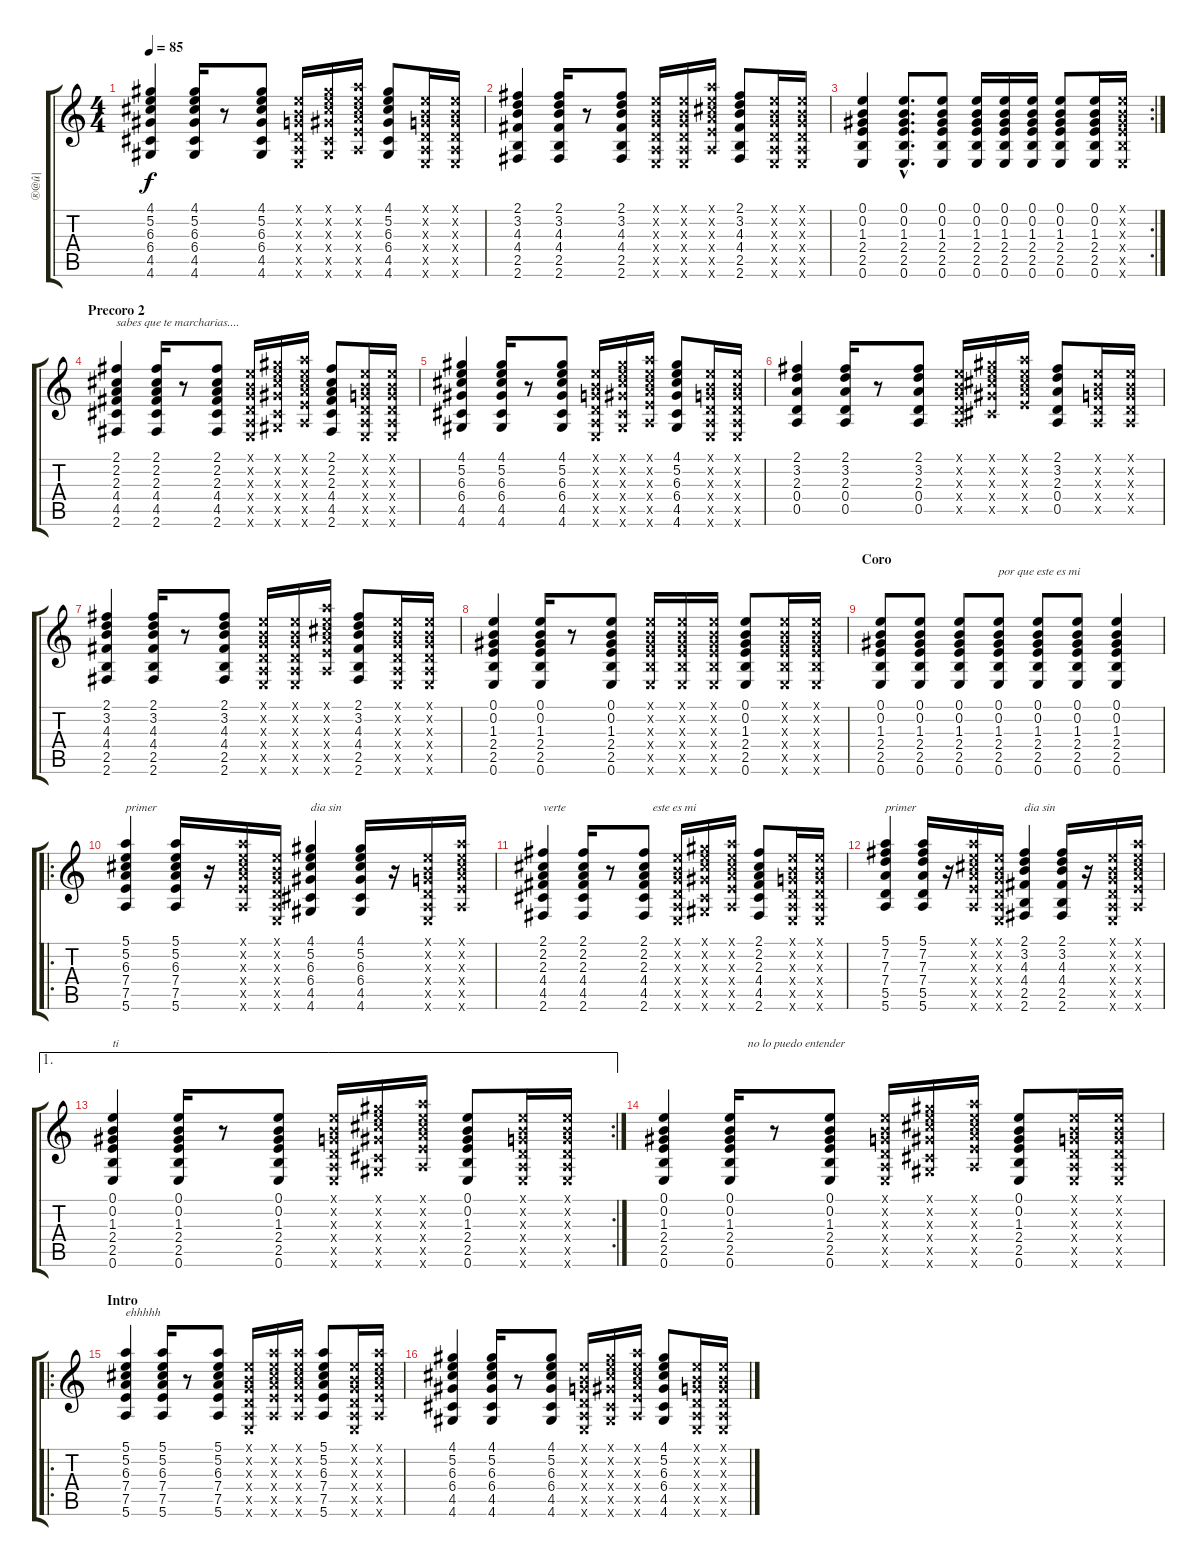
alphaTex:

\track ("®@û|" "®@û|") {instrument acousticguitarnylon}
\staff {score tabs}
\tuning (E4 B3 G3 D3 A2 E2) {hide}
\ts (4 4)
\tempo 85
\clef g2
\ks c
(4.1 5.2 6.3 6.4 4.5 4.6).4{dy f} (4.1 5.2 6.3 6.4 4.5 4.6).16 r.8 (4.1 5.2 6.3 6.4 4.5 4.6).8 (0.1{x} 0.2{x} 0.3{x} 0.4{x} 0.5{x} 0.6{x}).16 (4.1{x} 5.2{x} 6.3{x} 6.4{x} 4.5{x} 4.6{x}).16 (5.1{x} 5.2{x} 6.3{x} 7.4{x} 7.5{x} 5.6{x}).16 (4.1 5.2 6.3 6.4 4.5 4.6).8 (0.1{x} 0.2{x} 0.3{x} 0.4{x} 0.5{x} 0.6{x}).16 (0.1{x} 0.2{x} 0.3{x} 0.4{x} 0.5{x} 0.6{x}).16 |
(2.1 3.2 4.3 4.4 2.5 2.6).4 (2.1 3.2 4.3 4.4 2.5 2.6).16 r.8 (2.1 3.2 4.3 4.4 2.5 2.6).8 (0.1{x} 0.2{x} 0.3{x} 0.4{x} 0.5{x} 0.6{x}).16 (0.1{x} 0.2{x} 0.3{x} 0.4{x} 0.5{x} 0.6{x}).16 (5.1{x} 5.2{x} 6.3{x} 7.4{x} 7.5{x} 5.6{x}).16 (2.1 3.2 4.3 4.4 2.5 2.6).8 (0.1{x} 0.2{x} 0.3{x} 0.4{x} 0.5{x} 0.6{x}).16 (0.1{x} 0.2{x} 0.3{x} 0.4{x} 0.5{x} 0.6{x}).16 |
\rc 2
(0.1 0.2 1.3 2.4 2.5 0.6).4 (0.1{hac} 0.2{hac} 1.3{hac} 2.4{hac} 2.5{hac} 0.6{hac}).8{d} (0.1 0.2 1.3 2.4 2.5 0.6).8 (0.1 0.2 1.3 2.4 2.5 0.6).16 (0.1 0.2 1.3 2.4 2.5 0.6).16 (0.1 0.2 1.3 2.4 2.5 0.6).16 (0.1 0.2 1.3 2.4 2.5 0.6).8 (0.1 0.2 1.3 2.4 2.5 0.6).16 (0.1{x} 0.2{x} 1.3{x} 2.4{x} 2.5{x} 0.6{x}).16 |
\section ("" "Precoro 2")
(2.1 2.2 2.3 4.4 4.5 2.6).4{txt "sabes que te marcharias...."} (2.1 2.2 2.3 4.4 4.5 2.6).16 r.8 (2.1 2.2 2.3 4.4 4.5 2.6).8 (0.1{x} 0.2{x} 0.3{x} 0.4{x} 0.5{x} 0.6{x}).16 (4.1{x} 5.2{x} 6.3{x} 6.4{x} 4.5{x} 4.6{x}).16 (5.1{x} 5.2{x} 6.3{x} 7.4{x} 7.5{x} 5.6{x}).16 (2.1 2.2 2.3 4.4 4.5 2.6).8 (0.1{x} 0.2{x} 0.3{x} 0.4{x} 0.5{x} 0.6{x}).16 (0.1{x} 0.2{x} 0.3{x} 0.4{x} 0.5{x} 0.6{x}).16 |
(4.1 5.2 6.3 6.4 4.5 4.6).4 (4.1 5.2 6.3 6.4 4.5 4.6).16 r.8 (4.1 5.2 6.3 6.4 4.5 4.6).8 (0.1{x} 0.2{x} 0.3{x} 0.4{x} 0.5{x} 0.6{x}).16 (4.1{x} 5.2{x} 6.3{x} 6.4{x} 4.5{x} 4.6{x}).16 (5.1{x} 5.2{x} 6.3{x} 7.4{x} 7.5{x} 5.6{x}).16 (4.1 5.2 6.3 6.4 4.5 4.6).8 (0.1{x} 0.2{x} 0.3{x} 0.4{x} 0.5{x} 0.6{x}).16 (0.1{x} 0.2{x} 0.3{x} 0.4{x} 0.5{x} 0.6{x}).16 |
(2.1 3.2 2.3 0.4 0.5).4 (2.1 3.2 2.3 0.4 0.5).16 r.8 (2.1 3.2 2.3 0.4 0.5).8 (0.1{x} 0.2{x} 0.3{x} 0.4{x} 0.5{x}).16 (4.1{x} 5.2{x} 6.3{x} 6.4{x} 4.5{x}).16 (5.1{x} 5.2{x} 6.3{x} 7.4{x} 7.5{x}).16 (2.1 3.2 2.3 0.4 0.5).8 (0.1{x} 0.2{x} 0.3{x} 0.4{x} 0.5{x}).16 (0.1{x} 0.2{x} 0.3{x} 0.4{x} 0.5{x}).16 |
(2.1 3.2 4.3 4.4 2.5 2.6).4 (2.1 3.2 4.3 4.4 2.5 2.6).16 r.8 (2.1 3.2 4.3 4.4 2.5 2.6).8 (0.1{x} 0.2{x} 0.3{x} 0.4{x} 0.5{x} 0.6{x}).16 (0.1{x} 0.2{x} 0.3{x} 0.4{x} 0.5{x} 0.6{x}).16 (5.1{x} 5.2{x} 6.3{x} 7.4{x} 7.5{x} 5.6{x}).16 (2.1 3.2 4.3 4.4 2.5 2.6).8 (0.1{x} 0.2{x} 0.3{x} 0.4{x} 0.5{x} 0.6{x}).16 (0.1{x} 0.2{x} 0.3{x} 0.4{x} 0.5{x} 0.6{x}).16 |
(0.1 0.2 1.3 2.4 2.5 0.6).4 (0.1 0.2 1.3 2.4 2.5 0.6).16 r.8 (0.1 0.2 1.3 2.4 2.5 0.6).8 (0.1{x} 0.2{x} 1.3{x} 2.4{x} 2.5{x} 0.6{x}).16 (0.1{x} 0.2{x} 1.3{x} 2.4{x} 2.5{x} 0.6{x}).16 (0.1{x} 0.2{x} 1.3{x} 2.4{x} 2.5{x} 0.6{x}).16 (0.1 0.2 1.3 2.4 2.5 0.6).8 (0.1{x} 0.2{x} 1.3{x} 2.4{x} 2.5{x} 0.6{x}).16 (0.1{x} 0.2{x} 1.3{x} 2.4{x} 2.5{x} 0.6{x}).16 |
\section ("" "Coro")
(0.1 0.2 1.3 2.4 2.5 0.6).8 (0.1 0.2 1.3 2.4 2.5 0.6).8 (0.1 0.2 1.3 2.4 2.5 0.6).8 (0.1 0.2 1.3 2.4 2.5 0.6).8{txt "por que este es mi"} (0.1 0.2 1.3 2.4 2.5 0.6).8 (0.1 0.2 1.3 2.4 2.5 0.6).8 (0.1 0.2 1.3 2.4 2.5 0.6).4 |
\ro
(5.1 5.2 6.3 7.4 7.5 5.6).4{txt "primer"} (5.1 5.2 6.3 7.4 7.5 5.6).16 r.16 (5.1{x} 5.2{x} 6.3{x} 7.4{x} 7.5{x} 5.6{x}).16 (0.1{x} 0.2{x} 0.3{x} 0.4{x} 0.5{x} 0.6{x}).16 (4.1 5.2 6.3 6.4 4.5 4.6).4{txt "dia sin"} (4.1 5.2 6.3 6.4 4.5 4.6).16 r.16 (0.1{x} 0.2{x} 0.3{x} 0.4{x} 0.5{x} 0.6{x}).16 (5.1{x} 5.2{x} 6.3{x} 7.4{x} 7.5{x} 5.6{x}).16 |
(2.1 2.2 2.3 4.4 4.5 2.6).4{txt "verte                             este es mi"} (2.1 2.2 2.3 4.4 4.5 2.6).16 r.8 (2.1 2.2 2.3 4.4 4.5 2.6).8 (0.1{x} 0.2{x} 0.3{x} 0.4{x} 0.5{x} 0.6{x}).16 (4.1{x} 5.2{x} 6.3{x} 6.4{x} 4.5{x} 4.6{x}).16 (5.1{x} 5.2{x} 6.3{x} 7.4{x} 7.5{x} 5.6{x}).16 (2.1 2.2 2.3 4.4 4.5 2.6).8 (0.1{x} 0.2{x} 0.3{x} 0.4{x} 0.5{x} 0.6{x}).16 (0.1{x} 0.2{x} 0.3{x} 0.4{x} 0.5{x} 0.6{x}).16 |
(5.1 7.2 7.3 7.4 5.5 5.6).4{txt "primer"} (5.1 7.2 7.3 7.4 5.5 5.6).16 r.16 (5.1{x} 5.2{x} 6.3{x} 7.4{x} 7.5{x} 5.6{x}).16 (0.1{x} 0.2{x} 0.3{x} 0.4{x} 0.5{x} 0.6{x}).16 (2.1 3.2 4.3 4.4 2.5 2.6).4{txt "dia sin"} (2.1 3.2 4.3 4.4 2.5 2.6).16 r.16 (0.1{x} 0.2{x} 0.3{x} 0.4{x} 0.5{x} 0.6{x}).16 (5.1{x} 5.2{x} 6.3{x} 7.4{x} 7.5{x} 5.6{x}).16 |
\ae 1
\rc 2
(0.1 0.2 1.3 2.4 2.5 0.6).4{txt "ti"} (0.1 0.2 1.3 2.4 2.5 0.6).16 r.8 (0.1 0.2 1.3 2.4 2.5 0.6).8 (0.1{x} 0.2{x} 0.3{x} 0.4{x} 0.5{x} 0.6{x}).16 (4.1{x} 5.2{x} 6.3{x} 6.4{x} 4.5{x} 4.6{x}).16 (5.1{x} 5.2{x} 6.3{x} 7.4{x} 7.5{x} 5.6{x}).16 (0.1 0.2 1.3 2.4 2.5 0.6).8 (0.1{x} 0.2{x} 0.3{x} 0.4{x} 0.5{x} 0.6{x}).16 (0.1{x} 0.2{x} 0.3{x} 0.4{x} 0.5{x} 0.6{x}).16 |
(0.1 0.2 1.3 2.4 2.5 0.6).4{txt "                            no lo puedo entender"} (0.1 0.2 1.3 2.4 2.5 0.6).16 r.8 (0.1 0.2 1.3 2.4 2.5 0.6).8 (0.1{x} 0.2{x} 0.3{x} 0.4{x} 0.5{x} 0.6{x}).16 (4.1{x} 5.2{x} 6.3{x} 6.4{x} 4.5{x} 4.6{x}).16 (5.1{x} 5.2{x} 6.3{x} 7.4{x} 7.5{x} 5.6{x}).16 (0.1 0.2 1.3 2.4 2.5 0.6).8 (0.1{x} 0.2{x} 0.3{x} 0.4{x} 0.5{x} 0.6{x}).16 (0.1{x} 0.2{x} 0.3{x} 0.4{x} 0.5{x} 0.6{x}).16 |
\ro
\section ("" "Intro")
(5.1 5.2 6.3 7.4 7.5 5.6).4{txt "ehhhhh" volume 12} (5.1 5.2 6.3 7.4 7.5 5.6).16 r.8 (5.1 5.2 6.3 7.4 7.5 5.6).8 (0.1{x} 0.2{x} 0.3{x} 0.4{x} 0.5{x} 0.6{x}).16 (5.1{x} 5.2{x} 6.3{x} 7.4{x} 7.5{x} 5.6{x}).16 (5.1{x} 5.2{x} 6.3{x} 7.4{x} 7.5{x} 5.6{x}).16 (5.1 5.2 6.3 7.4 7.5 5.6).8 (0.1{x} 0.2{x} 0.3{x} 0.4{x} 0.5{x} 0.6{x}).16 (5.1{x} 5.2{x} 6.3{x} 7.4{x} 7.5{x} 5.6{x}).16 |
(4.1 5.2 6.3 6.4 4.5 4.6).4 (4.1 5.2 6.3 6.4 4.5 4.6).16 r.8 (4.1 5.2 6.3 6.4 4.5 4.6).8 (0.1{x} 0.2{x} 0.3{x} 0.4{x} 0.5{x} 0.6{x}).16 (4.1{x} 5.2{x} 6.3{x} 6.4{x} 4.5{x} 4.6{x}).16 (5.1{x} 5.2{x} 6.3{x} 7.4{x} 7.5{x} 5.6{x}).16 (4.1 5.2 6.3 6.4 4.5 4.6).8 (0.1{x} 0.2{x} 0.3{x} 0.4{x} 0.5{x} 0.6{x}).16 (0.1{x} 0.2{x} 0.3{x} 0.4{x} 0.5{x} 0.6{x}).16
